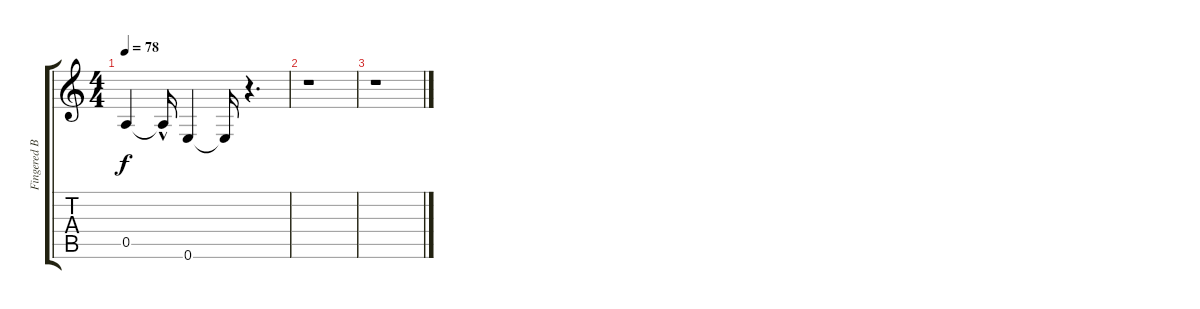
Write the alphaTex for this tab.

\track ("Fingered Bs.        " "Fingered B") {instrument electricbassfinger}
\staff {score tabs}
\tuning (E4 B3 G3 D3 A2 E2) {hide}
\ts (4 4)
\tempo 78
\clef g2
\ks c
0.5.4{dy f} 0.5{hac t}.16 0.6.4 0.6{t}.16 r.4{d} |
r.1 |
r.1
